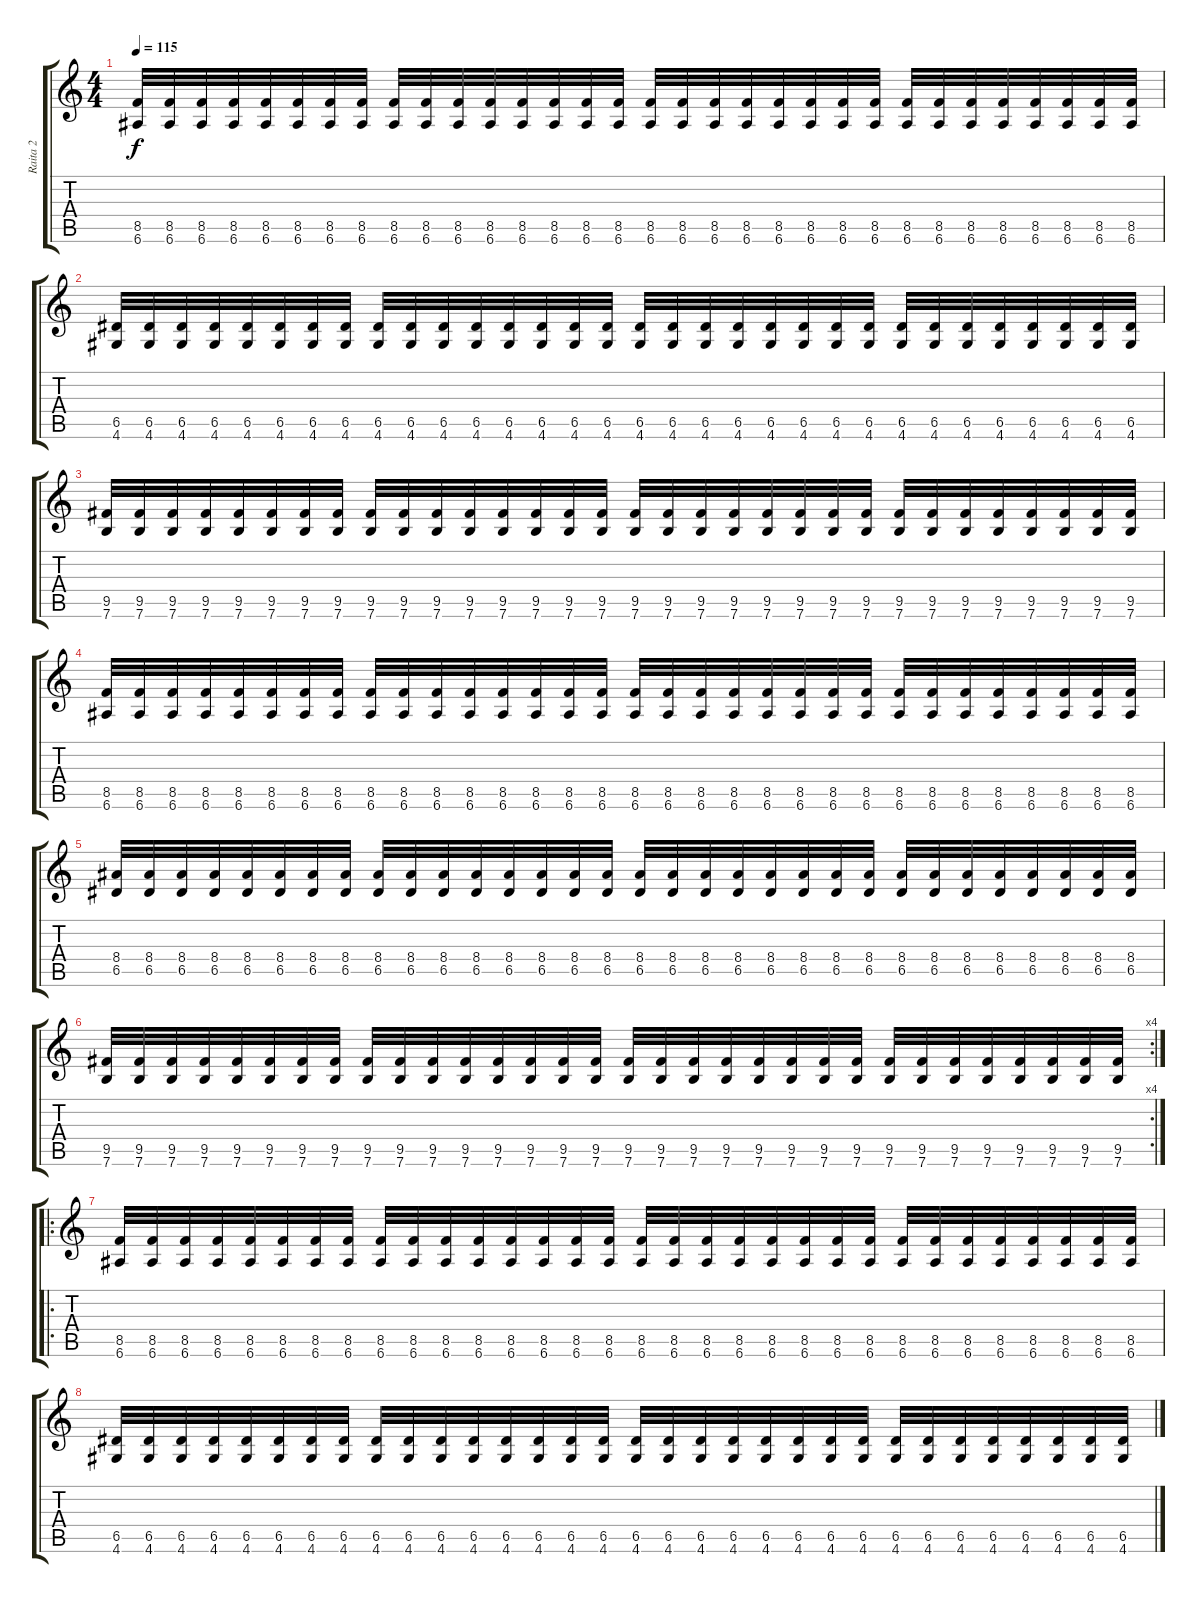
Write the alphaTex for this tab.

\track ("Raita 2" "Raita 2") {instrument overdrivenguitar}
\staff {score tabs}
\tuning (E4 B3 G3 D3 A2 E2) {hide}
\ts (4 4)
\tempo 115
\clef g2
\ks c
(8.5 6.6).32{dy f instrument overdrivenguitar} (8.5 6.6).32 (8.5 6.6).32 (8.5 6.6).32 (8.5 6.6).32 (8.5 6.6).32 (8.5 6.6).32 (8.5 6.6).32 (8.5 6.6).32 (8.5 6.6).32 (8.5 6.6).32 (8.5 6.6).32 (8.5 6.6).32 (8.5 6.6).32 (8.5 6.6).32 (8.5 6.6).32 (8.5 6.6).32 (8.5 6.6).32 (8.5 6.6).32 (8.5 6.6).32 (8.5 6.6).32 (8.5 6.6).32 (8.5 6.6).32 (8.5 6.6).32 (8.5 6.6).32 (8.5 6.6).32 (8.5 6.6).32 (8.5 6.6).32 (8.5 6.6).32 (8.5 6.6).32 (8.5 6.6).32 (8.5 6.6).32 |
(6.5 4.6).32 (6.5 4.6).32 (6.5 4.6).32 (6.5 4.6).32 (6.5 4.6).32 (6.5 4.6).32 (6.5 4.6).32 (6.5 4.6).32 (6.5 4.6).32 (6.5 4.6).32 (6.5 4.6).32 (6.5 4.6).32 (6.5 4.6).32 (6.5 4.6).32 (6.5 4.6).32 (6.5 4.6).32 (6.5 4.6).32 (6.5 4.6).32 (6.5 4.6).32 (6.5 4.6).32 (6.5 4.6).32 (6.5 4.6).32 (6.5 4.6).32 (6.5 4.6).32 (6.5 4.6).32 (6.5 4.6).32 (6.5 4.6).32 (6.5 4.6).32 (6.5 4.6).32 (6.5 4.6).32 (6.5 4.6).32 (6.5 4.6).32 |
(9.5 7.6).32 (9.5 7.6).32 (9.5 7.6).32 (9.5 7.6).32 (9.5 7.6).32 (9.5 7.6).32 (9.5 7.6).32 (9.5 7.6).32 (9.5 7.6).32 (9.5 7.6).32 (9.5 7.6).32 (9.5 7.6).32 (9.5 7.6).32 (9.5 7.6).32 (9.5 7.6).32 (9.5 7.6).32 (9.5 7.6).32 (9.5 7.6).32 (9.5 7.6).32 (9.5 7.6).32 (9.5 7.6).32 (9.5 7.6).32 (9.5 7.6).32 (9.5 7.6).32 (9.5 7.6).32 (9.5 7.6).32 (9.5 7.6).32 (9.5 7.6).32 (9.5 7.6).32 (9.5 7.6).32 (9.5 7.6).32 (9.5 7.6).32 |
(8.5 6.6).32 (8.5 6.6).32 (8.5 6.6).32 (8.5 6.6).32 (8.5 6.6).32 (8.5 6.6).32 (8.5 6.6).32 (8.5 6.6).32 (8.5 6.6).32 (8.5 6.6).32 (8.5 6.6).32 (8.5 6.6).32 (8.5 6.6).32 (8.5 6.6).32 (8.5 6.6).32 (8.5 6.6).32 (8.5 6.6).32 (8.5 6.6).32 (8.5 6.6).32 (8.5 6.6).32 (8.5 6.6).32 (8.5 6.6).32 (8.5 6.6).32 (8.5 6.6).32 (8.5 6.6).32 (8.5 6.6).32 (8.5 6.6).32 (8.5 6.6).32 (8.5 6.6).32 (8.5 6.6).32 (8.5 6.6).32 (8.5 6.6).32 |
(8.4 6.5).32 (8.4 6.5).32 (8.4 6.5).32 (8.4 6.5).32 (8.4 6.5).32 (8.4 6.5).32 (8.4 6.5).32 (8.4 6.5).32 (8.4 6.5).32 (8.4 6.5).32 (8.4 6.5).32 (8.4 6.5).32 (8.4 6.5).32 (8.4 6.5).32 (8.4 6.5).32 (8.4 6.5).32 (8.4 6.5).32 (8.4 6.5).32 (8.4 6.5).32 (8.4 6.5).32 (8.4 6.5).32 (8.4 6.5).32 (8.4 6.5).32 (8.4 6.5).32 (8.4 6.5).32 (8.4 6.5).32 (8.4 6.5).32 (8.4 6.5).32 (8.4 6.5).32 (8.4 6.5).32 (8.4 6.5).32 (8.4 6.5).32 |
\rc 4
(9.5 7.6).32 (9.5 7.6).32 (9.5 7.6).32 (9.5 7.6).32 (9.5 7.6).32 (9.5 7.6).32 (9.5 7.6).32 (9.5 7.6).32 (9.5 7.6).32 (9.5 7.6).32 (9.5 7.6).32 (9.5 7.6).32 (9.5 7.6).32 (9.5 7.6).32 (9.5 7.6).32 (9.5 7.6).32 (9.5 7.6).32 (9.5 7.6).32 (9.5 7.6).32 (9.5 7.6).32 (9.5 7.6).32 (9.5 7.6).32 (9.5 7.6).32 (9.5 7.6).32 (9.5 7.6).32 (9.5 7.6).32 (9.5 7.6).32 (9.5 7.6).32 (9.5 7.6).32 (9.5 7.6).32 (9.5 7.6).32 (9.5 7.6).32 |
\ro
(8.5 6.6).32 (8.5 6.6).32 (8.5 6.6).32 (8.5 6.6).32 (8.5 6.6).32 (8.5 6.6).32 (8.5 6.6).32 (8.5 6.6).32 (8.5 6.6).32 (8.5 6.6).32 (8.5 6.6).32 (8.5 6.6).32 (8.5 6.6).32 (8.5 6.6).32 (8.5 6.6).32 (8.5 6.6).32 (8.5 6.6).32 (8.5 6.6).32 (8.5 6.6).32 (8.5 6.6).32 (8.5 6.6).32 (8.5 6.6).32 (8.5 6.6).32 (8.5 6.6).32 (8.5 6.6).32 (8.5 6.6).32 (8.5 6.6).32 (8.5 6.6).32 (8.5 6.6).32 (8.5 6.6).32 (8.5 6.6).32 (8.5 6.6).32 |
(6.5 4.6).32 (6.5 4.6).32 (6.5 4.6).32 (6.5 4.6).32 (6.5 4.6).32 (6.5 4.6).32 (6.5 4.6).32 (6.5 4.6).32 (6.5 4.6).32 (6.5 4.6).32 (6.5 4.6).32 (6.5 4.6).32 (6.5 4.6).32 (6.5 4.6).32 (6.5 4.6).32 (6.5 4.6).32 (6.5 4.6).32 (6.5 4.6).32 (6.5 4.6).32 (6.5 4.6).32 (6.5 4.6).32 (6.5 4.6).32 (6.5 4.6).32 (6.5 4.6).32 (6.5 4.6).32 (6.5 4.6).32 (6.5 4.6).32 (6.5 4.6).32 (6.5 4.6).32 (6.5 4.6).32 (6.5 4.6).32 (6.5 4.6).32
